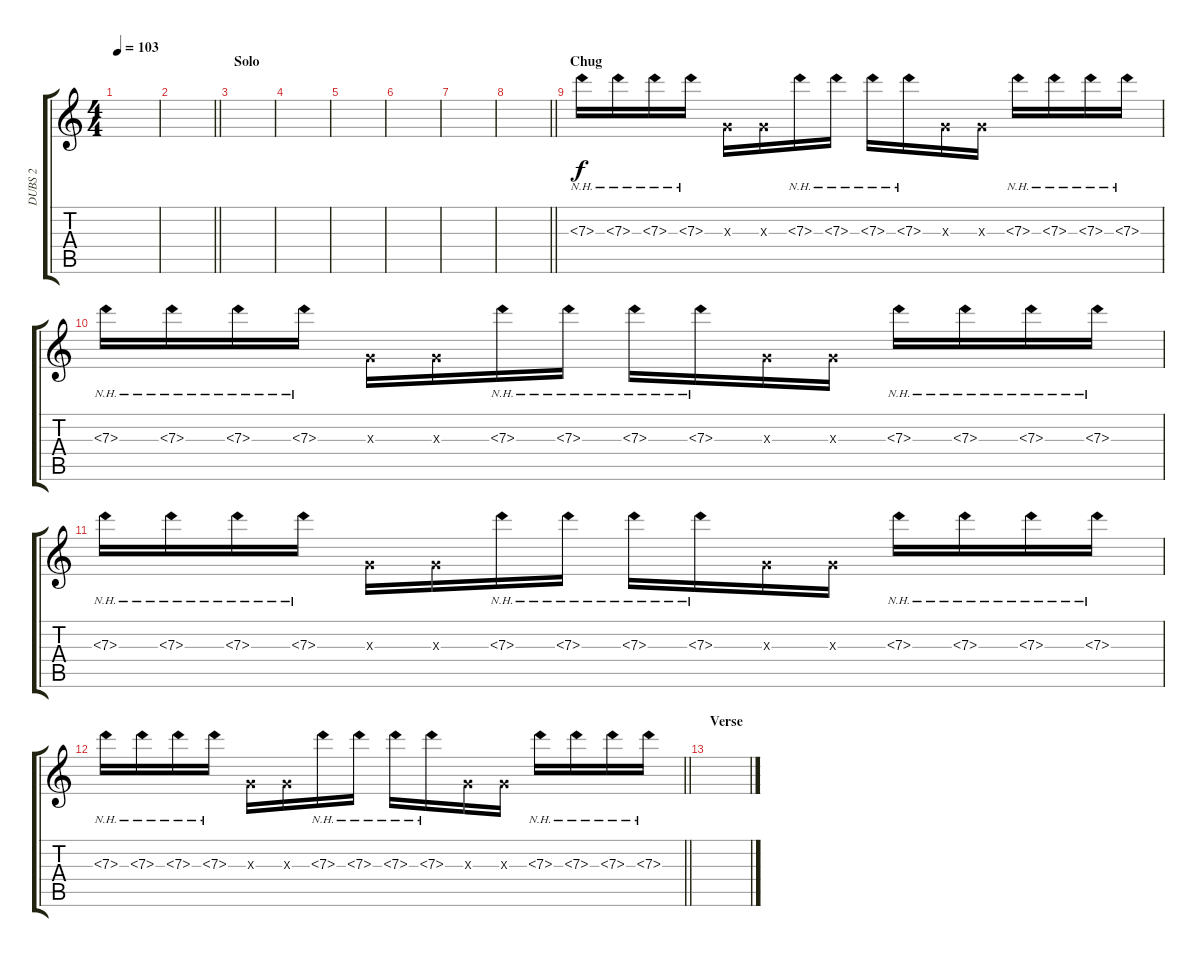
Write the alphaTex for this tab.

\track ("DUBS 2" "DUBS 2") {instrument distortionguitar}
\staff {score tabs}
\tuning (E4 B3 G3 D3 A2 E2) {hide}
\ts (4 4)
\tempo 103
\clef g2
\ks c
|
\barLineRight lightlight
|
\section ("" "Solo")
|
|
|
|
|
\barLineRight lightlight
|
\section ("" "Chug")
7.3{nh}.16 7.3{nh}.16 7.3{nh}.16 7.3{nh}.16 0.3{x}.16 0.3{x}.16 7.3{nh}.16 7.3{nh}.16 7.3{nh}.16 7.3{nh}.16 0.3{x}.16 0.3{x}.16 7.3{nh}.16 7.3{nh}.16 7.3{nh}.16 7.3{nh}.16 |
7.3{nh}.16 7.3{nh}.16 7.3{nh}.16 7.3{nh}.16 0.3{x}.16 0.3{x}.16 7.3{nh}.16 7.3{nh}.16 7.3{nh}.16 7.3{nh}.16 0.3{x}.16 0.3{x}.16 7.3{nh}.16 7.3{nh}.16 7.3{nh}.16 7.3{nh}.16 |
7.3{nh}.16 7.3{nh}.16 7.3{nh}.16 7.3{nh}.16 0.3{x}.16 0.3{x}.16 7.3{nh}.16 7.3{nh}.16 7.3{nh}.16 7.3{nh}.16 0.3{x}.16 0.3{x}.16 7.3{nh}.16 7.3{nh}.16 7.3{nh}.16 7.3{nh}.16 |
\barLineRight lightlight
7.3{nh}.16 7.3{nh}.16 7.3{nh}.16 7.3{nh}.16 0.3{x}.16 0.3{x}.16 7.3{nh}.16 7.3{nh}.16 7.3{nh}.16 7.3{nh}.16 0.3{x}.16 0.3{x}.16 7.3{nh}.16 7.3{nh}.16 7.3{nh}.16 7.3{nh}.16 |
\section ("" "Verse")
